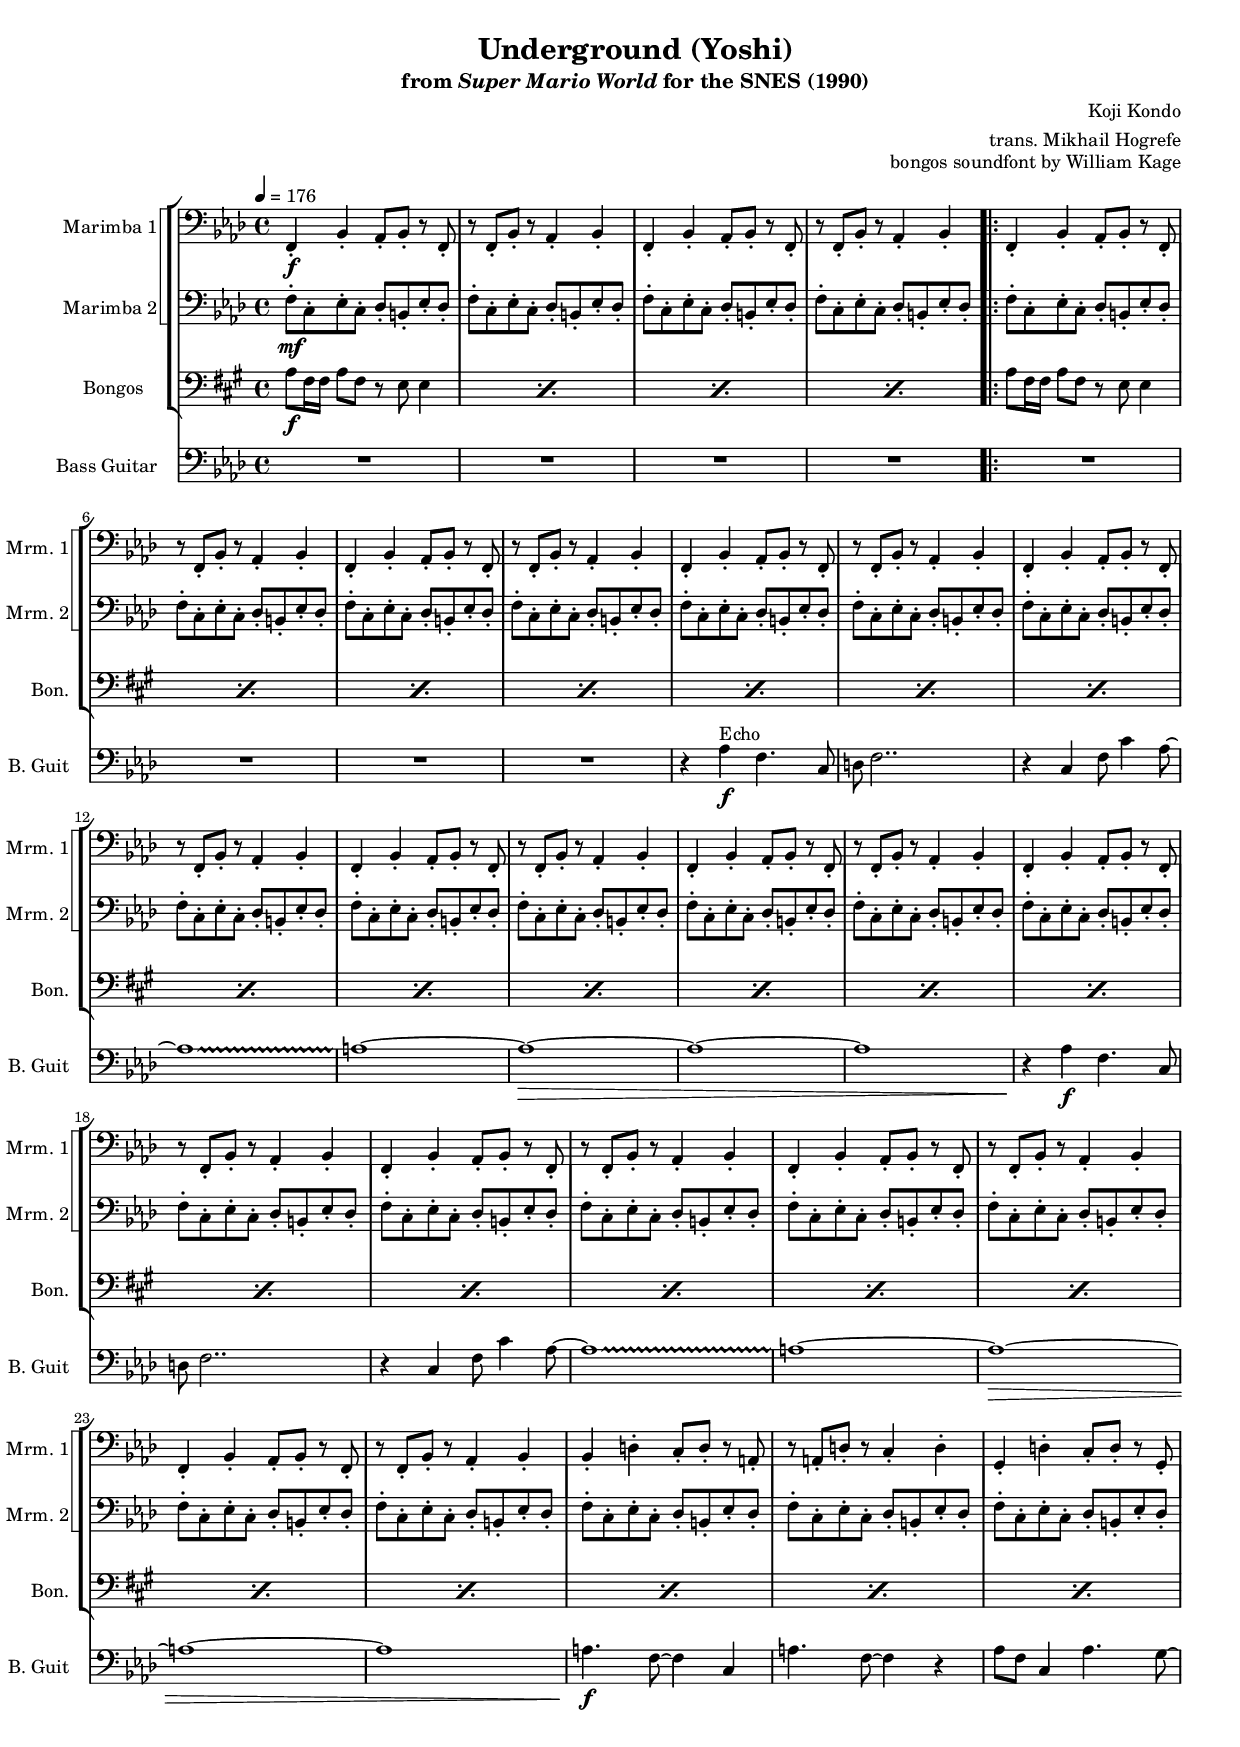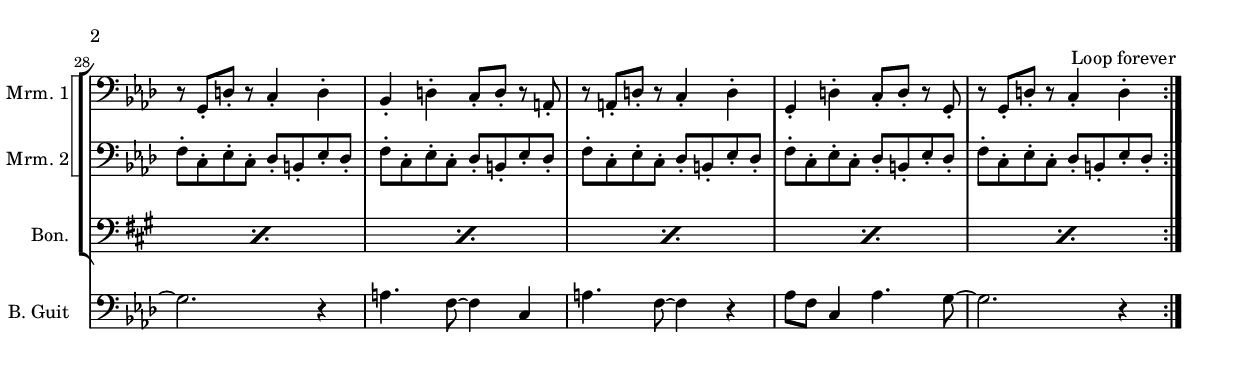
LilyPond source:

\version "2.22.0"
#(set-global-staff-size 16)

\paper {
  left-margin = 0.6\in
}

\book {
    \header {
        title = "Underground (Yoshi)"
        subtitle = \markup { "from" {\italic "Super Mario World"} "for the SNES (1990)" }
        composer = "Koji Kondo"
        arranger = "trans. Mikhail Hogrefe"
        opus = "bongos soundfont by William Kage"
    }

    \score {
        {
            <<
                \new StaffGroup <<
                    \new StaffGroup <<
                        \set StaffGroup.systemStartDelimiter = #'SystemStartSquare
                        \new Staff \relative c, {                 
                            \set Staff.instrumentName = "Marimba 1"
                            \set Staff.shortInstrumentName = "Mrm. 1"  
\key f \minor 
\clef bass
\tempo 4 = 176
f4-.\f bes-. aes8-. bes-. r f-. |
r8 f-. bes-. r aes4-. bes-. |
f4-. bes-. aes8-. bes-. r f-. |
r8 f-. bes-. r aes4-. bes-. |
                    \repeat volta 2 {
f4-. bes-. aes8-. bes-. r f-. |
r8 f-. bes-. r aes4-. bes-. |
f4-. bes-. aes8-. bes-. r f-. |
r8 f-. bes-. r aes4-. bes-. |
f4-. bes-. aes8-. bes-. r f-. |
r8 f-. bes-. r aes4-. bes-. |
f4-. bes-. aes8-. bes-. r f-. |
r8 f-. bes-. r aes4-. bes-. |
f4-. bes-. aes8-. bes-. r f-. |
r8 f-. bes-. r aes4-. bes-. |
f4-. bes-. aes8-. bes-. r f-. |
r8 f-. bes-. r aes4-. bes-. |
f4-. bes-. aes8-. bes-. r f-. |
r8 f-. bes-. r aes4-. bes-. |
f4-. bes-. aes8-. bes-. r f-. |
r8 f-. bes-. r aes4-. bes-. |
f4-. bes-. aes8-. bes-. r f-. |
r8 f-. bes-. r aes4-. bes-. |
f4-. bes-. aes8-. bes-. r f-. |
r8 f-. bes-. r aes4-. bes-. |
bes4-. d-. c8-. d-. r a-. |
r8 a-. d-. r c4-. d-. 
g,4-. d'-. c8-. d-. r g,-. |
r8 g-. d'-. r c4-. d-. |
bes4-. d-. c8-. d-. r a-. |
r8 a-. d-. r c4-. d-. 
g,4-. d'-. c8-. d-. r g,-. |
r8 g-. d'-. r c4-. d-. |
                    }
\once \override Score.RehearsalMark.self-alignment-X = #RIGHT
\mark \markup { \fontsize #-2 "Loop forever" }
                        }

                        \new Staff \relative c {                 
                            \set Staff.instrumentName = "Marimba 2"
                            \set Staff.shortInstrumentName = "Mrm. 2"  
\key f \minor 
\clef bass
f8-.\mf c-. ees-. c-. des-. b-. ees-. des-. |
f8-. c-. ees-. c-. des-. b-. ees-. des-. |
f8-. c-. ees-. c-. des-. b-. ees-. des-. |
f8-. c-. ees-. c-. des-. b-. ees-. des-. |
f8-. c-. ees-. c-. des-. b-. ees-. des-. |
f8-. c-. ees-. c-. des-. b-. ees-. des-. |
f8-. c-. ees-. c-. des-. b-. ees-. des-. |
f8-. c-. ees-. c-. des-. b-. ees-. des-. |
f8-. c-. ees-. c-. des-. b-. ees-. des-. |
f8-. c-. ees-. c-. des-. b-. ees-. des-. |
f8-. c-. ees-. c-. des-. b-. ees-. des-. |
f8-. c-. ees-. c-. des-. b-. ees-. des-. |
f8-. c-. ees-. c-. des-. b-. ees-. des-. |
f8-. c-. ees-. c-. des-. b-. ees-. des-. |
f8-. c-. ees-. c-. des-. b-. ees-. des-. |
f8-. c-. ees-. c-. des-. b-. ees-. des-. |
f8-. c-. ees-. c-. des-. b-. ees-. des-. |
f8-. c-. ees-. c-. des-. b-. ees-. des-. |
f8-. c-. ees-. c-. des-. b-. ees-. des-. |
f8-. c-. ees-. c-. des-. b-. ees-. des-. |
f8-. c-. ees-. c-. des-. b-. ees-. des-. |
f8-. c-. ees-. c-. des-. b-. ees-. des-. |
f8-. c-. ees-. c-. des-. b-. ees-. des-. |
f8-. c-. ees-. c-. des-. b-. ees-. des-. |
f8-. c-. ees-. c-. des-. b-. ees-. des-. |
f8-. c-. ees-. c-. des-. b-. ees-. des-. |
f8-. c-. ees-. c-. des-. b-. ees-. des-. |
f8-. c-. ees-. c-. des-. b-. ees-. des-. |
f8-. c-. ees-. c-. des-. b-. ees-. des-. |
f8-. c-. ees-. c-. des-. b-. ees-. des-. |
f8-. c-. ees-. c-. des-. b-. ees-. des-. |
f8-. c-. ees-. c-. des-. b-. ees-. des-. |
                        }
                    >>

                    \new Staff \relative c' {                 
                    \set Staff.instrumentName = "Bongos"
                        \set Staff.shortInstrumentName = "Bon."  
\key a \major
\clef bass
\repeat percent 4 { a8\f fis16 fis a8 fis r e e4 | }
\repeat percent 28 { a8 fis16 fis a8 fis r e e4 | }
                    }
                >>

                 \new Staff \relative c' {                 
                    \set Staff.instrumentName = "Bass Guitar"
                    \set Staff.shortInstrumentName = "B. Guit"  
\key f \minor 
\clef bass
R1*4

R1*4
r4 aes^\markup{Echo}\f f4. c8 |
d8 f2.. |
r4 c f8 c'4 aes8 ~ |
\override Glissando.style = #'trill
aes1\glissando |
a1 ~ |
a1\> ~ |
a1 ~ |
a1 |
r4\! aes\f f4. c8 |
d8 f2.. |
r4 c f8 c'4 aes8 ~ |
aes1\glissando |
a1 ~ |
a1\> ~ |
a1 ~ |
a1 |
a4.\!\f f8 ~ f4 c |
a'4. f8 ~ f4 r |
aes8 f c4 aes'4. g8 ~ |
g2. r4 |
a4. f8 ~ f4 c |
a'4. f8 ~ f4 r |
aes8 f c4 aes'4. g8 ~ |
g2. r4 |
                }
            >>
        }
        \layout {
            \context {
                \Staff
                \RemoveEmptyStaves
            }
            \context {
                \DrumStaff
                \RemoveEmptyStaves
            }
        }
    }
}
